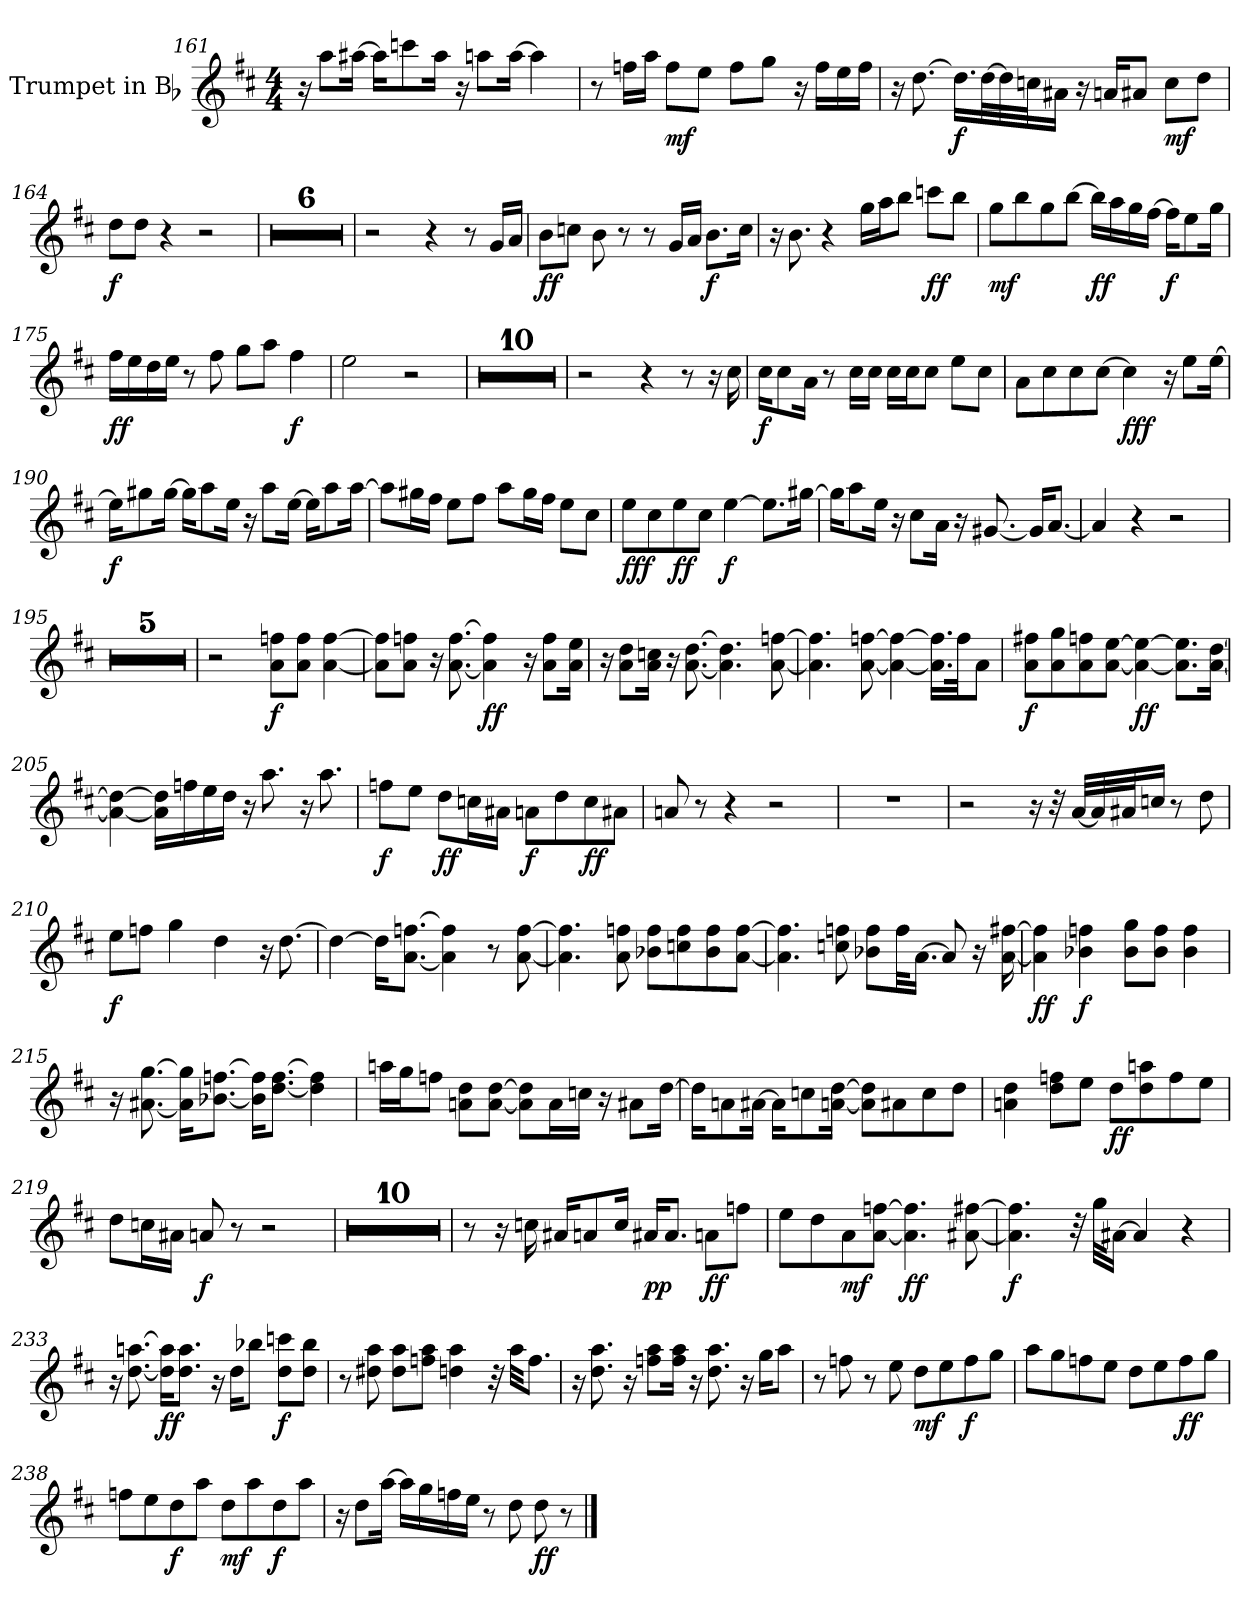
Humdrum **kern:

**kern	**dynam
*part1	*part1
*staff1	*staff1
*I"Trumpet in Bb	*
*I'Tpt.	*
*clefG2	*
*ITrd1c2	*
*k[]	*
*C:	*
*M4/4	*
=161	=161
16r	.
8gg\L	.
[16gg#X\Jk	.
16gg#\KL]	.
8bb-X\	.
16gg#\Jk	.
16r	.
8ggn\L	.
[16gg\Jk	.
4gg\]	.
!!LO:LB:g=z
=162	=162
8r	.
16ee-X\LL	.
16gg\JJ	.
!	!LO:DY:b
8ee-\L	mf
8dd\J	.
8ee-\L	.
8ff\J	.
16r	.
16ee-\LL	.
16dd\	.
16ee-\JJ	.
=163	=163
16r	.
[8.cc\	.
!	!LO:DY:b
16.cc\LL]	f
[32cc\L	.
32cc\]	.
32b-X\J	.
16g#X\JJ	.
16r	.
16gn/KL	.
8g#X/J	.
!	!LO:DY:b
8b-\L	mf
8cc\J	.
!!LO:LB:g=z
=164	=164
!	!LO:DY:b
8cc\L	f
8cc\J	.
4r	.
2r	.
=165	=165
1r	.
=166	=166
1r	.
=167	=167
1r	.
=168	=168
1r	.
!!LO:PB:g=z
=169	=169
1r	.
=170	=170
1r	.
=171	=171
2r	.
4r	.
8r	.
16f/LL	.
16g/JJ	.
=172	=172
!	!LO:DY:b
8a\L	ff
8b-X\J	.
8a\	.
8r	.
8r	.
16f/LL	.
16g/JJ	.
!	!LO:DY:b
8.a\L	f
16b-\Jk	.
=173	=173
16r	.
8.a\	.
4r	.
16ff\LL	.
16gg\J	.
8aa\J	.
!	!LO:DY:b
8bb-X\L	ff
8aa\J	.
!!LO:LB:g=z
=174	=174
!	!LO:DY:b
8ff\L	mf
8aa\	.
8ff\	.
[8aa\J	.
!	!LO:DY:b
16aa\LL]	ff
16gg\	.
16ff\	.
[16ee\JJ	.
!	!LO:DY:b
16ee\KL]	f
8dd\	.
16ff\Jk	.
=175	=175
!	!LO:DY:b
16ee\LL	ff
16dd\	.
16cc\	.
16dd\JJ	.
8r	.
8ee\	.
8ff\L	.
8gg\J	.
!	!LO:DY:b
4ee\	f
=176	=176
2dd\	.
2r	.
=177	=177
1r	.
=178	=178
1r	.
!!LO:LB:g=z
=179	=179
1r	.
=180	=180
1r	.
=181	=181
1r	.
=182	=182
1r	.
=183	=183
1r	.
!!LO:LB:g=z
=184	=184
1r	.
=185	=185
1r	.
=186	=186
1r	.
=187	=187
2r	.
4r	.
8r	.
16r	.
16b\	.
=188	=188
!	!LO:DY:b
16b\KL	f
8b\	.
16g\Jk	.
8r	.
16b\LL	.
16b\JJ	.
16b\LL	.
16b\J	.
8b\J	.
8dd\L	.
8b\J	.
!!LO:LB:g=z
=189	=189
8g\L	.
8b\	.
8b\	.
[8b\J	.
!	!LO:DY:b
4b\]	fff
16r	.
8dd\L	.
[16dd\Jk	.
=190	=190
!	!LO:DY:b
16dd\KL]	f
8ff#X\	.
[16ff#\Jk	.
16ff#\KL]	.
8gg\	.
16dd\Jk	.
16r	.
8gg\L	.
[16dd\Jk	.
16dd\KL]	.
8gg\	.
[16gg\Jk	.
=191	=191
8gg\L]	.
16ff#X\L	.
16ee\JJ	.
8dd\L	.
8ee\J	.
8gg\L	.
16ff#\L	.
16ee\JJ	.
8dd\L	.
8b\J	.
!!LO:LB:g=z
=192	=192
!	!LO:DY:b
8dd\L	fff
8b\	.
!	!LO:DY:b
8dd\	ff
8b\J	.
!	!LO:DY:b
[4dd\	f
8.dd\L]	.
[16ff#X\Jk	.
=193	=193
16ff#\KL]	.
8gg\	.
16dd\Jk	.
16r	.
8b\L	.
16g\Jk	.
16r	.
[8.f#X/	.
16f#/KL]	.
[8.g/J	.
!!LO:PB:g=z
=194	=194
4g/]	.
4r	.
2r	.
=195	=195
1r	.
=196	=196
1r	.
=197	=197
1r	.
=198	=198
1r	.
!!LO:LB:g=z
=199	=199
1r	.
=200	=200
2r	.
!	!LO:DY:b
8g\ 8ee-X\L	f
8g\ 8ee-\J	.
[4g\ [4ee-\	.
=201	=201
8g\] 8ee-\]L	.
8g\ 8ee-X\J	.
16r	.
[8.g\ [8.ee-\	.
!	!LO:DY:b
4g\] 4ee-\]	ff
16r	.
8g\ 8ee-\L	.
16g\ 16dd\Jk	.
=202	=202
16r	.
8g\ 8cc\L	.
16g\ 16b-X\Jk	.
16r	.
[8.g\ [8.cc\	.
4.g\] 4.cc\]	.
[8g\ [8ee-X\	.
=203	=203
4.g\] 4.ee-\]	.
[8g\ [8ee-X\	.
4g\_ 4ee-\_	.
16.g\] 16.ee-\]LL	.
32ee-\JK	.
8g\J	.
!!LO:LB:g=z
=204	=204
!	!LO:DY:b
8g\ 8een\L	f
8g\ 8ff\	.
8g\ 8ee-X\	.
[8g\ [8dd\J	.
!	!LO:DY:b
4g\_ 4dd\_	ff
8.g\] 8.dd\]L	.
[16g\ [16cc\Jk	.
=205	=205
4g\_ 4cc\_	.
16g\] 16cc\]LL	.
16ee-X\	.
16dd\	.
16cc\JJ	.
16r	.
8.gg\	.
16r	.
8.gg\	.
=206	=206
!	!LO:DY:b
8ee-X\L	f
8dd\J	.
!	!LO:DY:b
8cc\L	ff
16b-X\L	.
16g#X\JJ	.
!	!LO:DY:b
8gn\L	f
8cc\	.
!	!LO:DY:b
8b-\	ff
8g#X\J	.
=207	=207
8gn/	.
8r	.
4r	.
2r	.
!!LO:LB:g=z
=208	=208
1r	.
!!LO:LB:g=z
=209	=209
2r	.
16r	.
32r	.
[32g/LLL	.
32g/]	.
32g#X/J	.
16b-X/JJ	.
8r	.
8cc\	.
=210	=210
!	!LO:DY:b
8dd\L	f
8ee-X\J	.
4ff\	.
4cc\	.
16r	.
[8.cc\	.
=211	=211
4cc\_	.
16cc\KL]	.
[8.g\ [8.ee-X\J	.
4g\] 4ee-\]	.
8r	.
[8g\ [8ee-\	.
=212	=212
4.g\] 4.ee-\]	.
8g\ 8ee-X\	.
8a-X\ 8ee-\L	.
8b-X\ 8ee-\	.
8a-\ 8ee-\	.
[8g\ [8ee-\J	.
!!LO:PB:g=z
=213	=213
4.g\] 4.ee-\]	.
8b-X\ 8ee-X\	.
8a-X\ 8ee-\L	.
32ee-\KL	.
[16.g\JJ	.
8g/]	.
16r	.
[16g\ [16een\	.
=214	=214
!	!LO:DY:b
4g\] 4ee\]	ff
!	!LO:DY:b
4a-X\ 4ee-X\	f
8a-\ 8ff\L	.
8a-\ 8ee-\J	.
4a-\ 4ee-\	.
=215	=215
16r	.
[8.g#X\ [8.ff\	.
16g#\] 16ff\]KL	.
[8.a-X\ [8.ee-X\J	.
16a-\] 16ee-\]KL	.
[8.cc\ [8.ee-\J	.
4cc\] 4ee-\]	.
!!LO:LB:g=z
=216	=216
16ggn\LL	.
16ff\J	.
8ee-X\J	.
8gn\ 8cc\L	.
[8g\ [8cc\J	.
8g\] 8cc\]L	.
16g\L	.
16b-X\JJ	.
16r	.
8g#X\L	.
[16cc\Jk	.
!!LO:LB:g=z
=217	=217
16cc\KL]	.
8gn\	.
[16g#X\Jk	.
16g#\KL]	.
8b-X\	.
[16gn\ [16cc\Jk	.
8g\] 8cc\]L	.
8g#X\	.
8b-\	.
8cc\J	.
=218	=218
4gn\ 4cc\	.
8cc\ 8ee-X\L	.
8dd\J	.
!	!LO:DY:b
8cc\L	ff
8cc\ 8ggn\	.
8ee-\	.
8dd\J	.
=219	=219
8cc\L	.
16b-X\L	.
16g#X\JJ	.
!	!LO:DY:b
8gn/	f
8r	.
2r	.
=220	=220
1r	.
=221	=221
1r	.
!!LO:LB:g=z
=222	=222
1r	.
=223	=223
1r	.
=224	=224
1r	.
=225	=225
1r	.
=226	=226
1r	.
!!LO:LB:g=z
=227	=227
1r	.
=228	=228
1r	.
=229	=229
1r	.
=230	=230
8r	.
16r	.
16b-X\	.
16g#X/KL	.
8gn/	.
16b-/Jk	.
!	!LO:DY:b
16g#X/KL	pp
8.g#/J	.
!	!LO:DY:b
8gn\L	ff
8ee-X\J	.
!!LO:LB:g=z
=231	=231
8dd\L	.
8cc\	.
!	!LO:DY:b
8g\	mf
[8g\ [8ee-X\J	.
!	!LO:DY:b
4.g\] 4.ee-\]	ff
[8g#X\ [8een\	.
=232	=232
!	!LO:DY:b
4.g#\] 4.ee\]	f
32r	.
32ff\KLL	.
[16g#X\JJ	.
4g#/]	.
4r	.
=233	=233
16r	.
[8.cc\ [8.ggn\	.
!	!LO:DY:b
16cc\] 16gg\]KL	ff
8.cc\ 8.gg\J	.
16r	.
16cc\KL	.
8aa-X\J	.
!	!LO:DY:b
8cc\ 8bb-X\L	f
8cc\ 8aa-\J	.
=234	=234
8r	.
8cc#X\ 8gg\	.
8cc#\ 8gg\L	.
8ee-X\ 8gg\J	.
4ccn\ 4gg\	.
32r	.
32gg\KKL	.
8.ee-\J	.
!!LO:PB:g=z
=235	=235
16r	.
8.cc\ 8.gg\	.
16r	.
8ee-X\ 8gg\L	.
16ee-\ 16gg\Jk	.
16r	.
8.cc\ 8.gg\	.
16r	.
16ff\KL	.
8gg\J	.
=236	=236
8r	.
8ee-X\	.
8r	.
8dd\	.
!	!LO:DY:b
8cc\L	mf
8dd\	.
!	!LO:DY:b
8ee-\	f
8ff\J	.
=237	=237
8gg\L	.
8ff\	.
8ee-X\	.
8dd\J	.
8cc\L	.
8dd\	.
!	!LO:DY:b
8ee-\	ff
8ff\J	.
=238	=238
8ee-X\L	.
8dd\	.
!	!LO:DY:b
8cc\	f
8gg\J	.
!	!LO:DY:b
8cc\L	mf
8gg\	.
!	!LO:DY:b
8cc\	f
8gg\J	.
!!LO:LB:g=z
=239	=239
16r	.
8cc\L	.
[16gg\Jk	.
16gg\LL]	.
16ff\	.
16ee-X\	.
16dd\JJ	.
8r	.
8cc\	.
!	!LO:DY:b
8cc\	ff
8r	.
==	==
*-	*-
